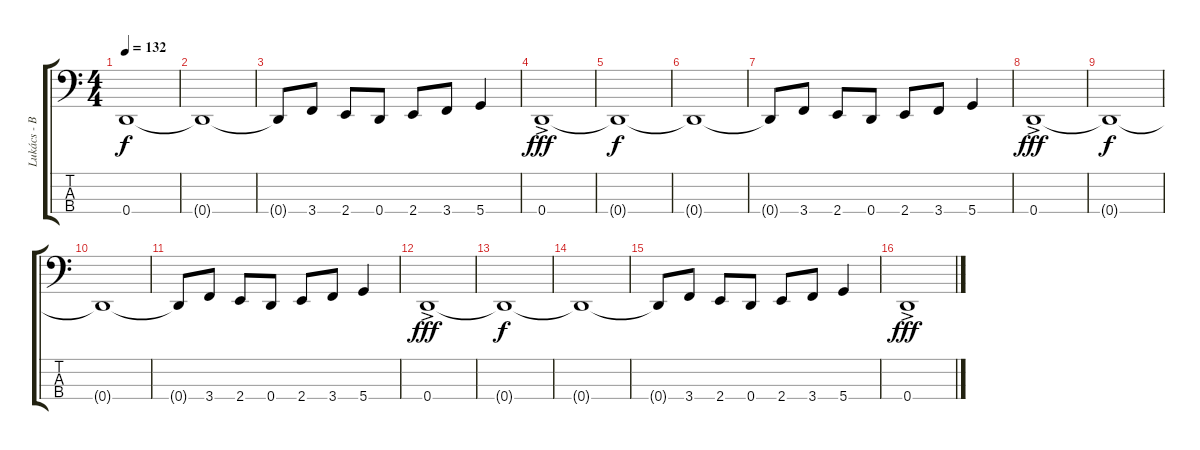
\track ("Lukács - Bass" "Lukács - B") {instrument electricbasspick}
\staff {score tabs}
\tuning (G2 D2 A1 D1) {hide}
\ts (4 4)
\tempo 132
\clef f4
\ks c
0.4{t}.1{dy f} |
0.4{t}.1 |
0.4{t}.8 3.4.8 2.4.8 0.4.8 2.4.8 3.4.8 5.4.4 |
0.4{ac}.1{dy fff} |
0.4{t}.1{dy f} |
0.4{t}.1 |
0.4{t}.8 3.4.8 2.4.8 0.4.8 2.4.8 3.4.8 5.4.4 |
0.4{ac}.1{dy fff} |
0.4{t}.1{dy f} |
0.4{t}.1 |
0.4{t}.8 3.4.8 2.4.8 0.4.8 2.4.8 3.4.8 5.4.4 |
0.4{ac}.1{dy fff} |
0.4{t}.1{dy f} |
0.4{t}.1 |
0.4{t}.8 3.4.8 2.4.8 0.4.8 2.4.8 3.4.8 5.4.4 |
0.4{ac}.1{dy fff}
